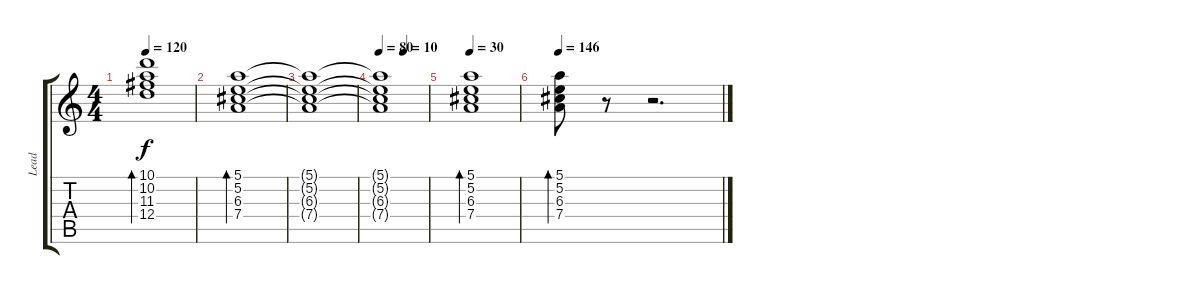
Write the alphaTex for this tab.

\track ("Lead" "Lead") {instrument overdrivenguitar}
\staff {score tabs}
\tuning (E4 B3 G3 D3 A2 E2) {hide}
\ts (4 4)
\tempo 120
\clef g2
\ks c
(10.1 10.2 11.3 12.4).1{bd 240 dy f} |
(5.1 5.2 6.3 7.4).1{bd 240} |
(5.1{t} 5.2{t} 6.3{t} 7.4{t}).1 |
\tempo 80
\tempo (10 0.5)
(5.1{t} 5.2{t} 6.3{t} 7.4{t}).1 |
\tempo 30
(5.1 5.2 6.3 7.4).1{bd 30 volume 6} |
\tempo 146
(5.1 5.2 6.3 7.4).8{bd 60 volume 16} r.8 r.2{d}
